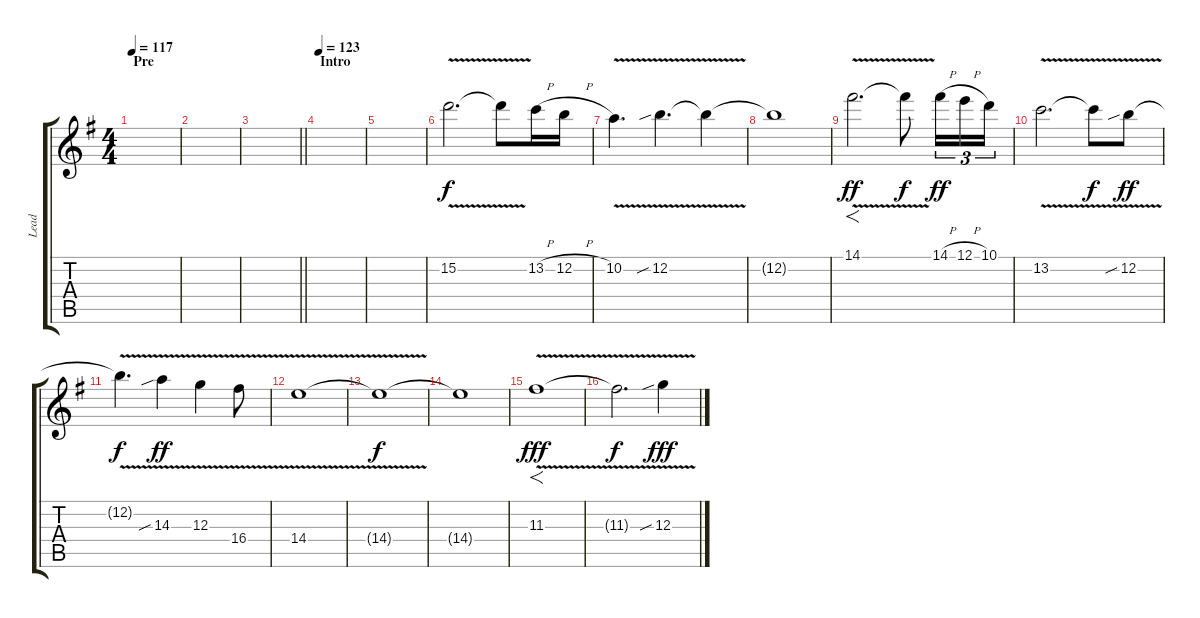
\track ("Lead" "Lead") {instrument overdrivenguitar}
\staff {score tabs}
\tuning (E4 B3 G3 D3 A2 E2) {hide}
\ts (4 4)
\section ("" "Pre")
\tempo 117
\tempo 106
\tempo 117
\clef g2
\ks g
|
|
\barLineRight lightlight
|
\section ("" "Intro")
\tempo 123
|
|
15.2{v}.2{d volume 8} 15.2{t}.8 13.2{h}.16 12.2{h}.16 |
10.2{v}.4{d} 12.2{v sib}.4{d} 12.2{t}.4 |
12.2{t}.1 |
14.1{v}.2{f d dy ff} 14.1{t}.8{dy f} 14.1{h}.16{tu (3 2) dy ff} 12.1{h}.16{tu (3 2)} 10.1.16{tu (3 2)} |
13.2{v}.2{d} 13.2{t}.8{dy f} 12.2{v sib}.8{dy ff} |
12.2{t}.4{d dy f} 14.3{v sib}.4{dy ff} 12.3{v}.4 16.4{v}.8 |
14.4{v}.1 |
14.4{t}.1{dy f} |
14.4{t}.1 |
11.3{v}.1{f dy fff} |
11.3{t}.2{d dy f} 12.3{v sib}.4{dy fff}
